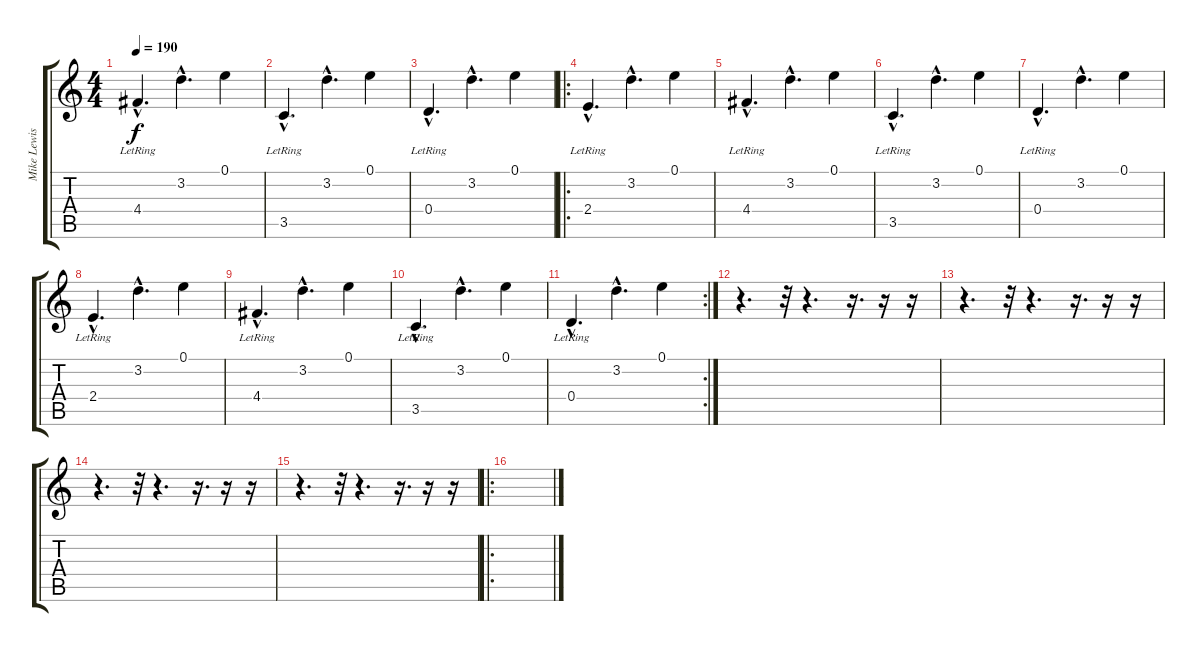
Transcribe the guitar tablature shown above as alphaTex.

\track ("Mike Lewis" "Mike Lewis") {instrument electricguitarclean}
\staff {score tabs}
\tuning (E4 B3 G3 D3 A2 E2) {hide}
\ts (4 4)
\tempo 190
\clef g2
\ks c
4.4{hac lr}.4{d dy f} 3.2{hac}.4{d} 0.1.4 |
3.5{hac lr}.4{d} 3.2{hac}.4{d} 0.1.4 |
0.4{hac lr}.4{d} 3.2{hac}.4{d} 0.1.4 |
\ro
2.4{hac lr}.4{d volume 16} 3.2{hac}.4{d} 0.1.4 |
4.4{hac lr}.4{d} 3.2{hac}.4{d} 0.1.4 |
3.5{hac lr}.4{d} 3.2{hac}.4{d} 0.1.4 |
0.4{hac lr}.4{d} 3.2{hac}.4{d} 0.1.4 |
2.4{hac lr}.4{d volume 16} 3.2{hac}.4{d} 0.1.4 |
4.4{hac lr}.4{d} 3.2{hac}.4{d} 0.1.4 |
3.5{hac lr}.4{d} 3.2{hac}.4{d} 0.1.4 |
\rc 2
0.4{hac lr}.4{d} 3.2{hac}.4{d} 0.1.4 |
r.4{d volume 16} r.32 r.4{d} r.16{d} r.16 r.16 |
r.4{d} r.32 r.4{d} r.16{d} r.16 r.16 |
r.4{d} r.32 r.4{d} r.16{d} r.16 r.16 |
r.4{d} r.32 r.4{d} r.16{d} r.16 r.16 |
\ro
